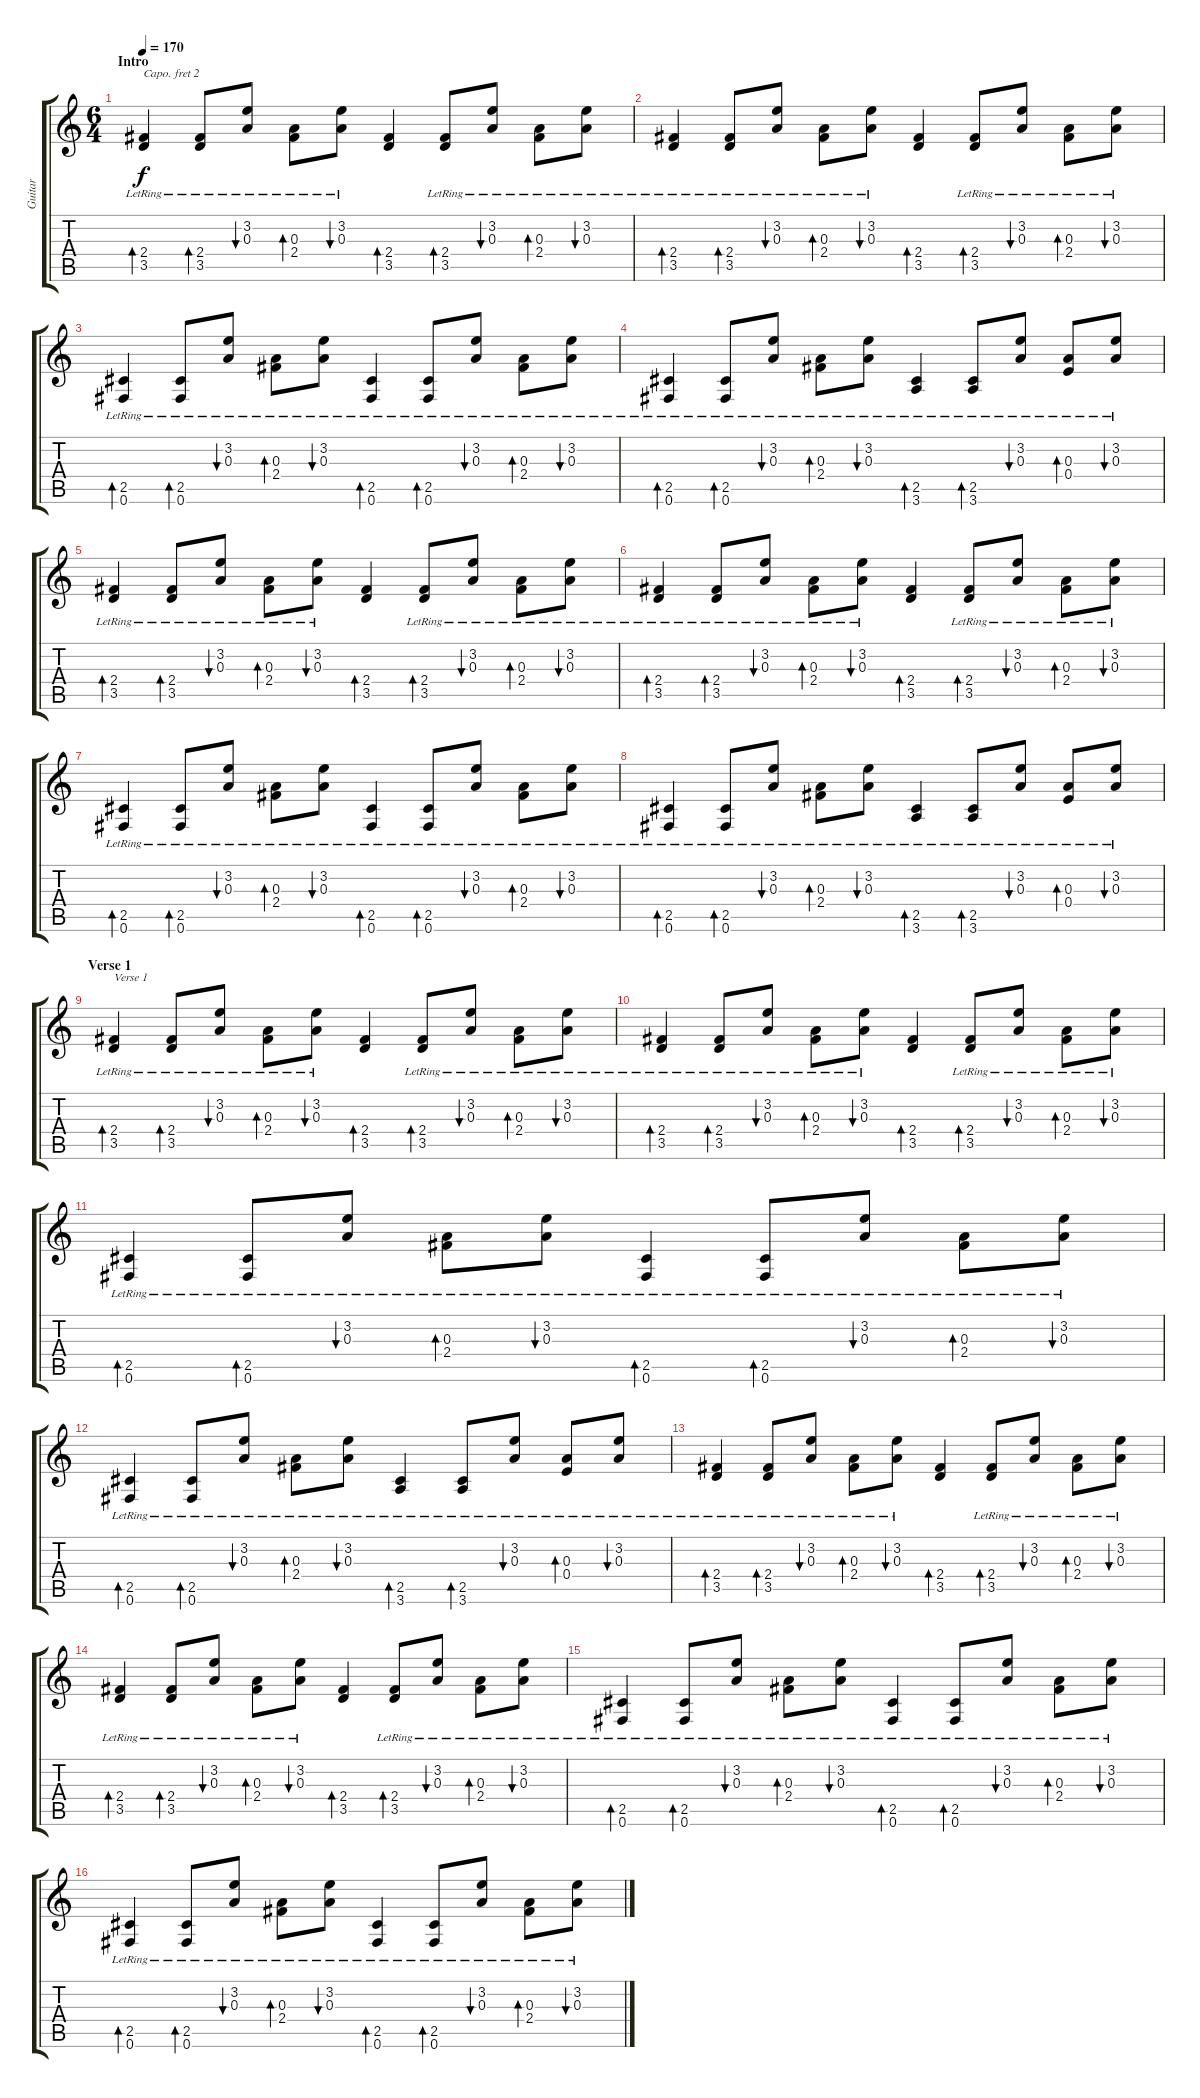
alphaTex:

\track ("Guitar" "Guitar") {instrument acousticguitarsteel}
\staff {score tabs}
\capo 2
\tuning (E4 B3 G3 D3 A2 E2) {hide}
\ts (6 4)
\section ("" "Intro")
\tempo 170
\clef g2
\ks c
(2.4{lr} 3.5{lr}).4{bd 60 dy f instrument acousticguitarsteel} (2.4{lr} 3.5{lr}).8{bd 30} (3.2{lr} 0.3{lr}).8{bu 30} (0.3{lr} 2.4{lr}).8{bd 30} (3.2{lr} 0.3{lr}).8{bu 30} (2.4 3.5).4{bd 60} (2.4{lr} 3.5{lr}).8{bd 30} (3.2{lr} 0.3{lr}).8{bu 30} (0.3{lr} 2.4{lr}).8{bd 30} (3.2{lr} 0.3{lr}).8{bu 30} |
(2.4{lr} 3.5{lr}).4{bd 60} (2.4{lr} 3.5{lr}).8{bd 30} (3.2{lr} 0.3{lr}).8{bu 30} (0.3{lr} 2.4{lr}).8{bd 30} (3.2{lr} 0.3{lr}).8{bu 30} (2.4 3.5).4{bd 60} (2.4{lr} 3.5{lr}).8{bd 30} (3.2{lr} 0.3{lr}).8{bu 30} (0.3{lr} 2.4{lr}).8{bd 30} (3.2{lr} 0.3{lr}).8{bu 30} |
(2.5{lr} 0.6{lr}).4{bd 60} (2.5{lr} 0.6{lr}).8{bd 30} (3.2{lr} 0.3{lr}).8{bu 30} (0.3{lr} 2.4{lr}).8{bd 30} (3.2{lr} 0.3{lr}).8{bu 30} (2.5 0.6{lr}).4{bd 60} (2.5{lr} 0.6{lr}).8{bd 30} (3.2{lr} 0.3{lr}).8{bu 30} (0.3{lr} 2.4{lr}).8{bd 30} (3.2{lr} 0.3{lr}).8{bu 30} |
(2.5{lr} 0.6{lr}).4{bd 60} (2.5{lr} 0.6{lr}).8{bd 30} (3.2{lr} 0.3{lr}).8{bu 30} (0.3{lr} 2.4{lr}).8{bd 30} (3.2{lr} 0.3{lr}).8{bu 30} (2.5 3.6{lr}).4{bd 60} (2.5{lr} 3.6{lr}).8{bd 30} (3.2{lr} 0.3{lr}).8{bu 30} (0.3{lr} 0.4{lr}).8{bd 30} (3.2{lr} 0.3{lr}).8{bu 30} |
(2.4{lr} 3.5{lr}).4{bd 60} (2.4{lr} 3.5{lr}).8{bd 30} (3.2{lr} 0.3{lr}).8{bu 30} (0.3{lr} 2.4{lr}).8{bd 30} (3.2{lr} 0.3{lr}).8{bu 30} (2.4 3.5).4{bd 60} (2.4{lr} 3.5{lr}).8{bd 30} (3.2{lr} 0.3{lr}).8{bu 30} (0.3{lr} 2.4{lr}).8{bd 30} (3.2{lr} 0.3{lr}).8{bu 30} |
(2.4{lr} 3.5{lr}).4{bd 60} (2.4{lr} 3.5{lr}).8{bd 30} (3.2{lr} 0.3{lr}).8{bu 30} (0.3{lr} 2.4{lr}).8{bd 30} (3.2{lr} 0.3{lr}).8{bu 30} (2.4 3.5).4{bd 60} (2.4{lr} 3.5{lr}).8{bd 30} (3.2{lr} 0.3{lr}).8{bu 30} (0.3{lr} 2.4{lr}).8{bd 30} (3.2{lr} 0.3{lr}).8{bu 30} |
(2.5{lr} 0.6{lr}).4{bd 60} (2.5{lr} 0.6{lr}).8{bd 30} (3.2{lr} 0.3{lr}).8{bu 30} (0.3{lr} 2.4{lr}).8{bd 30} (3.2{lr} 0.3{lr}).8{bu 30} (2.5 0.6{lr}).4{bd 60} (2.5{lr} 0.6{lr}).8{bd 30} (3.2{lr} 0.3{lr}).8{bu 30} (0.3{lr} 2.4{lr}).8{bd 30} (3.2{lr} 0.3{lr}).8{bu 30} |
(2.5{lr} 0.6{lr}).4{bd 60} (2.5{lr} 0.6{lr}).8{bd 30} (3.2{lr} 0.3{lr}).8{bu 30} (0.3{lr} 2.4{lr}).8{bd 30} (3.2{lr} 0.3{lr}).8{bu 30} (2.5 3.6{lr}).4{bd 60} (2.5{lr} 3.6{lr}).8{bd 30} (3.2{lr} 0.3{lr}).8{bu 30} (0.3{lr} 0.4{lr}).8{bd 30} (3.2{lr} 0.3{lr}).8{bu 30} |
\section ("" "Verse 1")
(2.4{lr} 3.5{lr}).4{bd 60 txt "Verse 1"} (2.4{lr} 3.5{lr}).8{bd 30} (3.2{lr} 0.3{lr}).8{bu 30} (0.3{lr} 2.4{lr}).8{bd 30} (3.2{lr} 0.3{lr}).8{bu 30} (2.4 3.5).4{bd 60} (2.4{lr} 3.5{lr}).8{bd 30} (3.2{lr} 0.3{lr}).8{bu 30} (0.3{lr} 2.4{lr}).8{bd 30} (3.2{lr} 0.3{lr}).8{bu 30} |
(2.4{lr} 3.5{lr}).4{bd 60} (2.4{lr} 3.5{lr}).8{bd 30} (3.2{lr} 0.3{lr}).8{bu 30} (0.3{lr} 2.4{lr}).8{bd 30} (3.2{lr} 0.3{lr}).8{bu 30} (2.4 3.5).4{bd 60} (2.4{lr} 3.5{lr}).8{bd 30} (3.2{lr} 0.3{lr}).8{bu 30} (0.3{lr} 2.4{lr}).8{bd 30} (3.2{lr} 0.3{lr}).8{bu 30} |
(2.5{lr} 0.6{lr}).4{bd 60} (2.5{lr} 0.6{lr}).8{bd 30} (3.2{lr} 0.3{lr}).8{bu 30} (0.3{lr} 2.4{lr}).8{bd 30} (3.2{lr} 0.3{lr}).8{bu 30} (2.5 0.6{lr}).4{bd 60} (2.5{lr} 0.6{lr}).8{bd 30} (3.2{lr} 0.3{lr}).8{bu 30} (0.3{lr} 2.4{lr}).8{bd 30} (3.2{lr} 0.3{lr}).8{bu 30} |
(2.5{lr} 0.6{lr}).4{bd 60} (2.5{lr} 0.6{lr}).8{bd 30} (3.2{lr} 0.3{lr}).8{bu 30} (0.3{lr} 2.4{lr}).8{bd 30} (3.2{lr} 0.3{lr}).8{bu 30} (2.5 3.6{lr}).4{bd 60} (2.5{lr} 3.6{lr}).8{bd 30} (3.2{lr} 0.3{lr}).8{bu 30} (0.3{lr} 0.4{lr}).8{bd 30} (3.2{lr} 0.3{lr}).8{bu 30} |
(2.4{lr} 3.5{lr}).4{bd 60} (2.4{lr} 3.5{lr}).8{bd 30} (3.2{lr} 0.3{lr}).8{bu 30} (0.3{lr} 2.4{lr}).8{bd 30} (3.2{lr} 0.3{lr}).8{bu 30} (2.4 3.5).4{bd 60} (2.4{lr} 3.5{lr}).8{bd 30} (3.2{lr} 0.3{lr}).8{bu 30} (0.3{lr} 2.4{lr}).8{bd 30} (3.2{lr} 0.3{lr}).8{bu 30} |
(2.4{lr} 3.5{lr}).4{bd 60} (2.4{lr} 3.5{lr}).8{bd 30} (3.2{lr} 0.3{lr}).8{bu 30} (0.3{lr} 2.4{lr}).8{bd 30} (3.2{lr} 0.3{lr}).8{bu 30} (2.4 3.5).4{bd 60} (2.4{lr} 3.5{lr}).8{bd 30} (3.2{lr} 0.3{lr}).8{bu 30} (0.3{lr} 2.4{lr}).8{bd 30} (3.2{lr} 0.3{lr}).8{bu 30} |
(2.5{lr} 0.6{lr}).4{bd 60} (2.5{lr} 0.6{lr}).8{bd 30} (3.2{lr} 0.3{lr}).8{bu 30} (0.3{lr} 2.4{lr}).8{bd 30} (3.2{lr} 0.3{lr}).8{bu 30} (2.5 0.6{lr}).4{bd 60} (2.5{lr} 0.6{lr}).8{bd 30} (3.2{lr} 0.3{lr}).8{bu 30} (0.3{lr} 2.4{lr}).8{bd 30} (3.2{lr} 0.3{lr}).8{bu 30} |
(2.5{lr} 0.6{lr}).4{bd 60} (2.5{lr} 0.6{lr}).8{bd 30} (3.2{lr} 0.3{lr}).8{bu 30} (0.3{lr} 2.4{lr}).8{bd 30} (3.2{lr} 0.3{lr}).8{bu 30} (2.5 0.6{lr}).4{bd 60} (2.5{lr} 0.6{lr}).8{bd 30} (3.2{lr} 0.3{lr}).8{bu 30} (0.3{lr} 2.4{lr}).8{bd 30} (3.2{lr} 0.3{lr}).8{bu 30}
